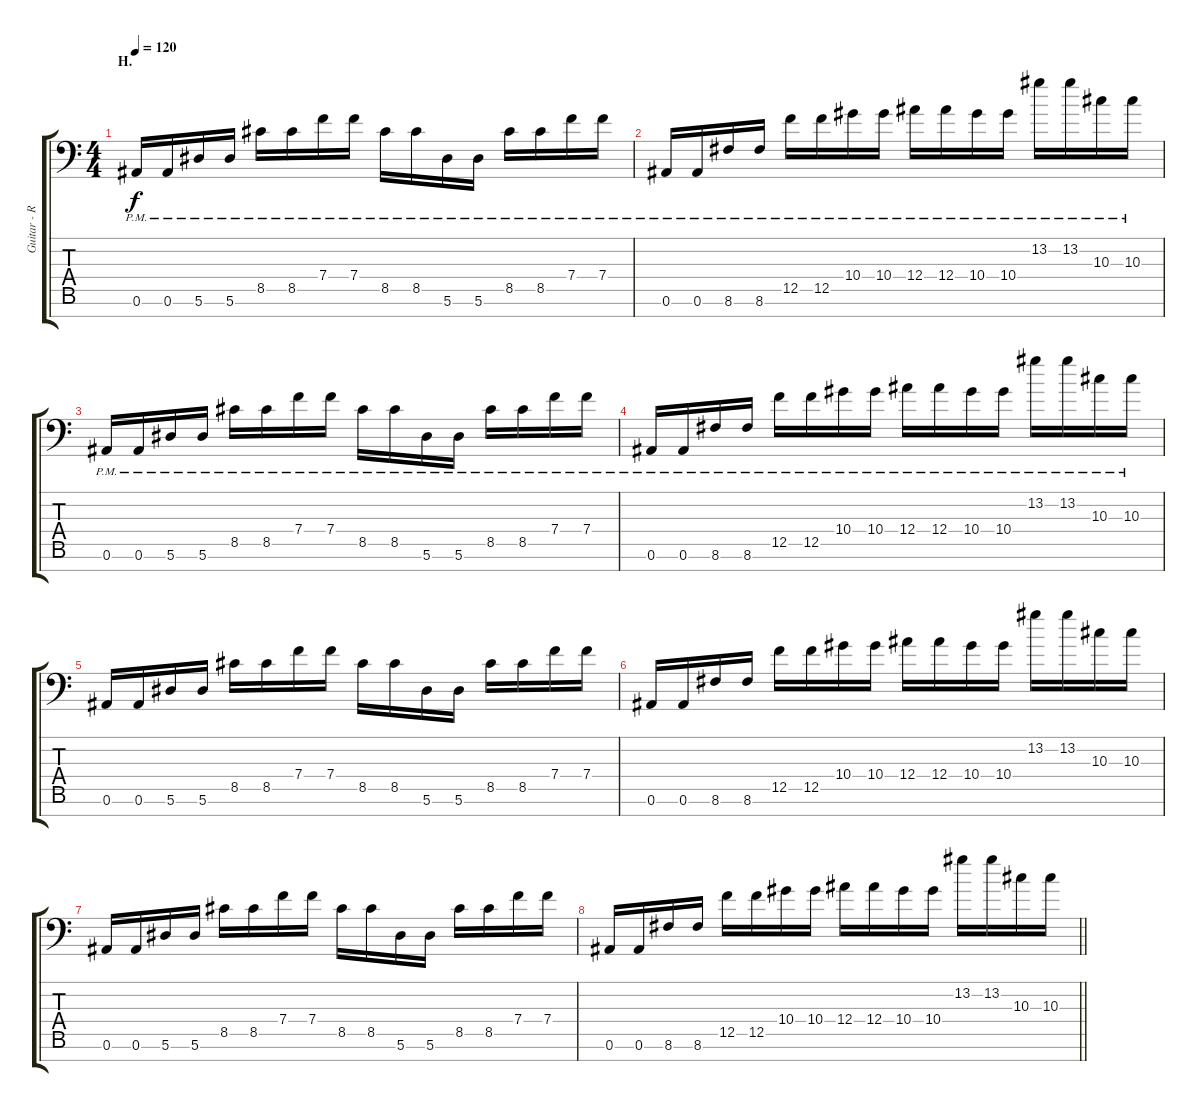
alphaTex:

\track ("Guitar - Right" "Guitar - R") {instrument distortionguitar}
\staff {score tabs}
\tuning (C4 G3 Eb3 Bb2 F2 Bb1 Ab1) {hide}
\ts (4 4)
\section ("" "H.")
\tempo 120
\clef f4
\ks c
0.6{pm}.16{dy f} 0.6{pm}.16 5.6{pm}.16 5.6{pm}.16 8.5{pm}.16 8.5{pm}.16 7.4{pm}.16 7.4{pm}.16 8.5{pm}.16 8.5{pm}.16 5.6{pm}.16 5.6{pm}.16 8.5{pm}.16 8.5{pm}.16 7.4{pm}.16 7.4{pm}.16 |
0.6{pm}.16 0.6{pm}.16 8.6{pm}.16 8.6{pm}.16 12.5{pm}.16 12.5{pm}.16 10.4{pm}.16 10.4{pm}.16 12.4{pm}.16 12.4{pm}.16 10.4{pm}.16 10.4{pm}.16 13.2{pm}.16 13.2{pm}.16 10.3{pm}.16 10.3{pm}.16 |
0.6{pm}.16 0.6{pm}.16 5.6{pm}.16 5.6{pm}.16 8.5{pm}.16 8.5{pm}.16 7.4{pm}.16 7.4{pm}.16 8.5{pm}.16 8.5{pm}.16 5.6{pm}.16 5.6{pm}.16 8.5{pm}.16 8.5{pm}.16 7.4{pm}.16 7.4{pm}.16 |
0.6{pm}.16 0.6{pm}.16 8.6{pm}.16 8.6{pm}.16 12.5{pm}.16 12.5{pm}.16 10.4{pm}.16 10.4{pm}.16 12.4{pm}.16 12.4{pm}.16 10.4{pm}.16 10.4{pm}.16 13.2{pm}.16 13.2{pm}.16 10.3{pm}.16 10.3{pm}.16 |
0.6.16 0.6.16 5.6.16 5.6.16 8.5.16 8.5.16 7.4.16 7.4.16 8.5.16 8.5.16 5.6.16 5.6.16 8.5.16 8.5.16 7.4.16 7.4.16 |
0.6.16 0.6.16 8.6.16 8.6.16 12.5.16 12.5.16 10.4.16 10.4.16 12.4.16 12.4.16 10.4.16 10.4.16 13.2.16 13.2.16 10.3.16 10.3.16 |
0.6.16 0.6.16 5.6.16 5.6.16 8.5.16 8.5.16 7.4.16 7.4.16 8.5.16 8.5.16 5.6.16 5.6.16 8.5.16 8.5.16 7.4.16 7.4.16 |
\barLineRight lightlight
0.6.16 0.6.16 8.6.16 8.6.16 12.5.16 12.5.16 10.4.16 10.4.16 12.4.16 12.4.16 10.4.16 10.4.16 13.2.16 13.2.16 10.3.16 10.3.16
